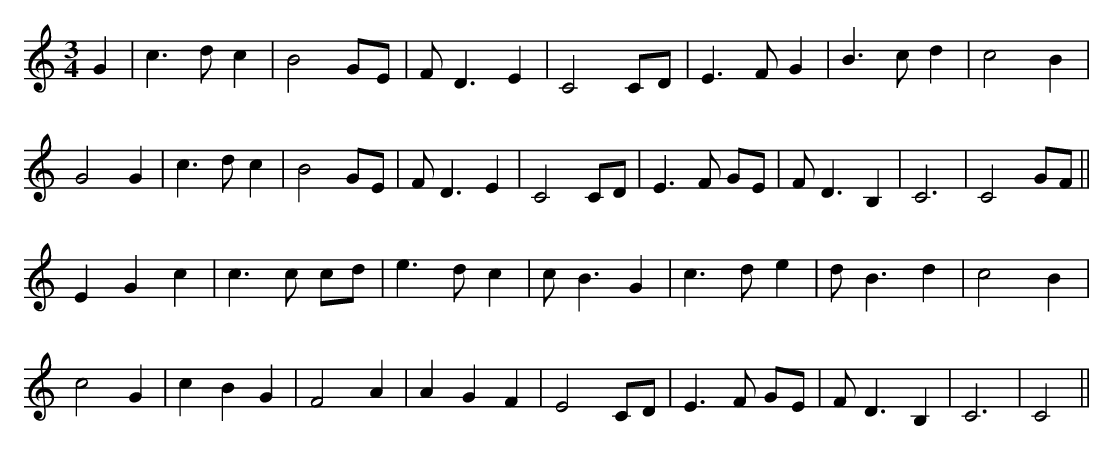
X:1
M:3/4
K:Amin
G2|c3d c2|B4GE|F D3E2|C4CD|E3F G2|B3c d2|c4B2|
G4G2|c3d c2|B4GE|F D3E2|C4CD|E3F GE|F D3B,2|C6|C4GF||
E2G2c2|c3c cd|e3d c2|c B3G2|c3d e2|d B3d2|c4B2|
c4G2|c2B2G2|F4A2|A2G2F2|E4CD|E3F GE|F D3B,2|C6|C4||
